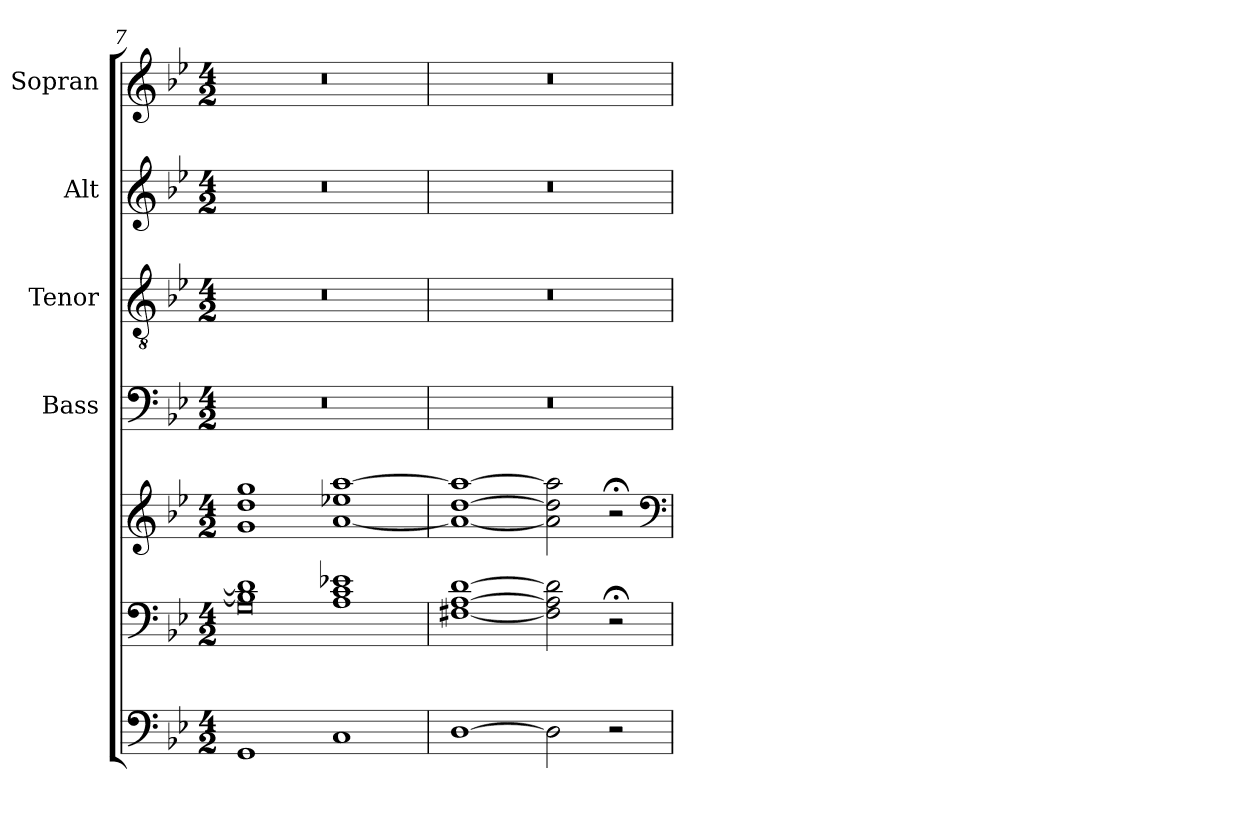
**kern	**kern	**kern	**kern	**kern	**kern	**kern
*part6	*part5	*part5	*part4	*part3	*part2	*part1
*staff7	*staff6	*staff5	*staff4	*staff3	*staff2	*staff1
*	*	*	*I"Bass	*I"Tenor	*I"Alt	*I"Sopran
*	*	*	*I'B.	*I'T.	*I'A.	*I'S.
*clefF4	*clefF4	*clefG2	*clefF4	*clefGv2	*clefG2	*clefG2
*k[b-e-]	*k[b-e-]	*k[b-e-]	*k[b-e-]	*k[b-e-]	*k[b-e-]	*k[b-e-]
*B-:	*B-:	*B-:	*B-:	*B-:	*B-:	*B-:
*M4/2	*M4/2	*M4/2	*M4/2	*M4/2	*M4/2	*M4/2
=7	=7	=7	=7	=7	=7	=7
*	*^	*	*	*	*	*
1GG	1B-] 1d]	0G	1g 1dd 1gg	0r	0r	0r	0r
1C	1A 1c 1e-X	.	[1a 1ee-X [1aa	.	.	.	.
*	*v	*v	*	*	*	*	*
=8	=8	=8	=8	=8	=8	=8
[1D	[1F#X [1A [1d	1a_ [1dd 1aa_	0r	0r	0r	0r
2D\]	2F#\] 2A\] 2d\]	2a\] 2dd\] 2aa\]	.	.	.	.
2r	2r;<	2r;<	.	.	.	.
*	*	*clefF4	*	*	*	*
=	=	=	=	=	=	=
*-	*-	*-	*-	*-	*-	*-
